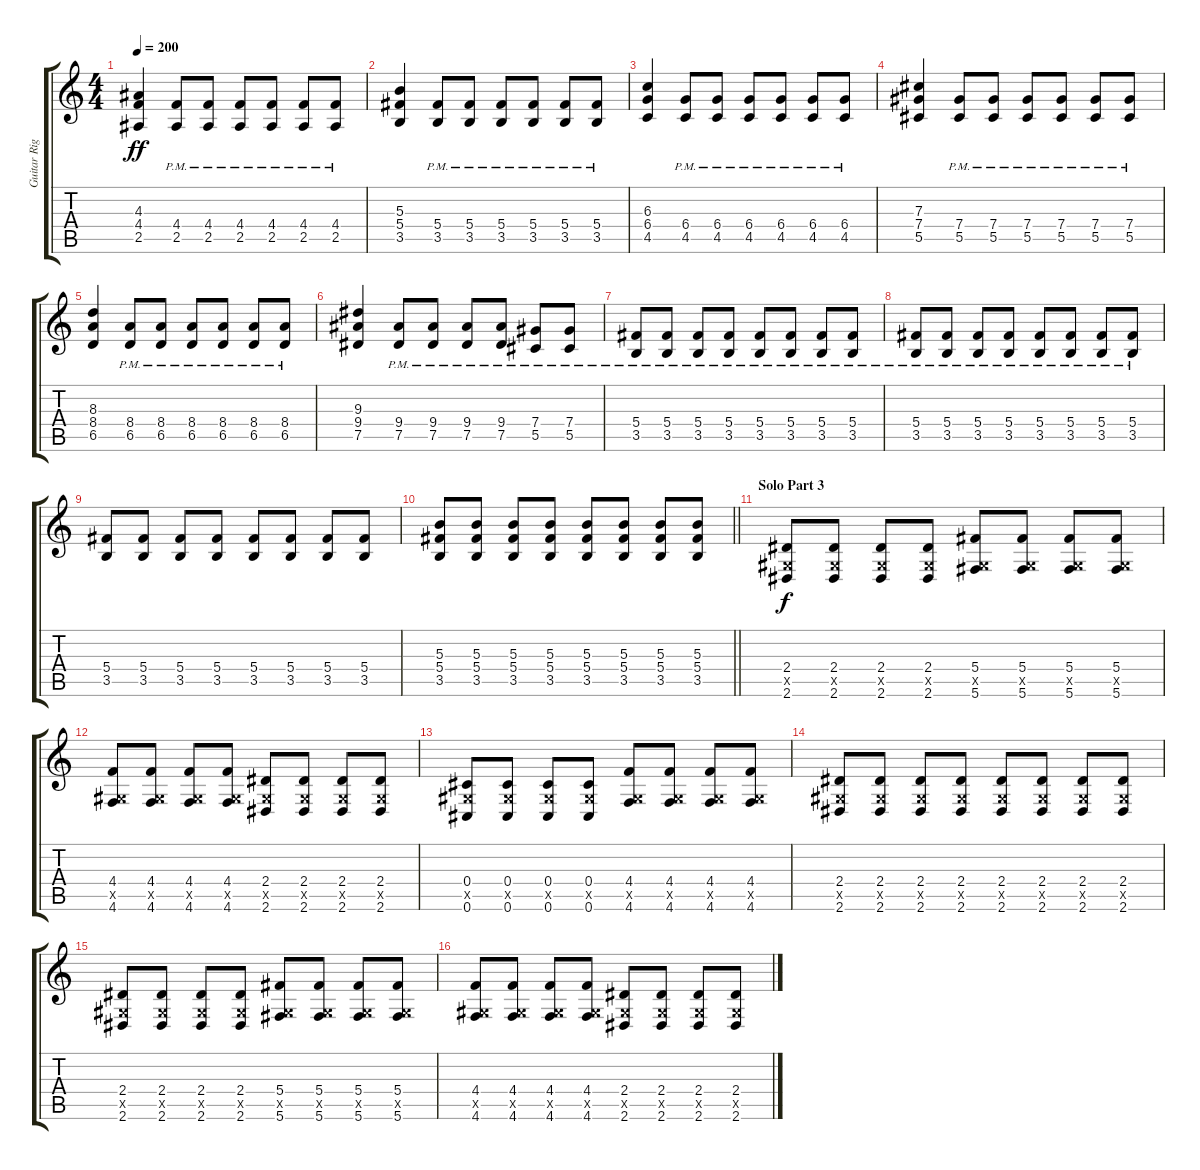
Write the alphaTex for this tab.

\track ("Guitar Right" "Guitar Rig") {instrument distortionguitar}
\staff {score tabs}
\tuning (Eb4 Bb3 Gb3 Db3 Ab2 Db2) {hide}
\ts (4 4)
\tempo 200
\clef g2
\ks c
(4.3 4.4 2.5).4{dy ff} (4.4{pm} 2.5{pm}).8 (4.4{pm} 2.5{pm}).8 (4.4{pm} 2.5{pm}).8 (4.4{pm} 2.5{pm}).8 (4.4{pm} 2.5{pm}).8 (4.4{pm} 2.5{pm}).8 |
(5.3 5.4 3.5).4 (5.4{pm} 3.5{pm}).8 (5.4{pm} 3.5{pm}).8 (5.4{pm} 3.5{pm}).8 (5.4{pm} 3.5{pm}).8 (5.4{pm} 3.5{pm}).8 (5.4{pm} 3.5{pm}).8 |
(6.3 6.4 4.5).4 (6.4{pm} 4.5{pm}).8 (6.4{pm} 4.5{pm}).8 (6.4{pm} 4.5{pm}).8 (6.4{pm} 4.5{pm}).8 (6.4{pm} 4.5{pm}).8 (6.4{pm} 4.5{pm}).8 |
(7.3 7.4 5.5).4 (7.4{pm} 5.5{pm}).8 (7.4{pm} 5.5{pm}).8 (7.4{pm} 5.5{pm}).8 (7.4{pm} 5.5{pm}).8 (7.4{pm} 5.5{pm}).8 (7.4{pm} 5.5{pm}).8 |
(8.3 8.4 6.5).4 (8.4{pm} 6.5{pm}).8 (8.4{pm} 6.5{pm}).8 (8.4{pm} 6.5{pm}).8 (8.4{pm} 6.5{pm}).8 (8.4{pm} 6.5{pm}).8 (8.4{pm} 6.5{pm}).8 |
(9.3 9.4 7.5).4 (9.4{pm} 7.5{pm}).8 (9.4{pm} 7.5{pm}).8 (9.4{pm} 7.5{pm}).8 (9.4{pm} 7.5{pm}).8 (7.4{pm} 5.5{pm}).8 (7.4{pm} 5.5{pm}).8 |
(5.4{pm} 3.5{pm}).8 (5.4{pm} 3.5{pm}).8 (5.4{pm} 3.5{pm}).8 (5.4{pm} 3.5{pm}).8 (5.4{pm} 3.5{pm}).8 (5.4{pm} 3.5{pm}).8 (5.4{pm} 3.5{pm}).8 (5.4{pm} 3.5{pm}).8 |
(5.4{pm} 3.5{pm}).8 (5.4{pm} 3.5{pm}).8 (5.4{pm} 3.5{pm}).8 (5.4{pm} 3.5{pm}).8 (5.4{pm} 3.5{pm}).8 (5.4{pm} 3.5{pm}).8 (5.4{pm} 3.5{pm}).8 (5.4{pm} 3.5{pm}).8 |
(5.4 3.5).8 (5.4 3.5).8 (5.4 3.5).8 (5.4 3.5).8 (5.4 3.5).8 (5.4 3.5).8 (5.4 3.5).8 (5.4 3.5).8 |
\barLineRight lightlight
(5.3 5.4 3.5).8 (5.3 5.4 3.5).8 (5.3 5.4 3.5).8 (5.3 5.4 3.5).8 (5.3 5.4 3.5).8 (5.3 5.4 3.5).8 (5.3 5.4 3.5).8 (5.3 5.4 3.5).8 |
\section ("" "Solo Part 3")
(2.4 0.5{x} 2.6).8{dy f} (2.4 0.5{x} 2.6).8 (2.4 0.5{x} 2.6).8 (2.4 0.5{x} 2.6).8 (5.4 0.5{x} 5.6).8 (5.4 0.5{x} 5.6).8 (5.4 0.5{x} 5.6).8 (5.4 0.5{x} 5.6).8 |
(4.4 0.5{x} 4.6).8 (4.4 0.5{x} 4.6).8 (4.4 0.5{x} 4.6).8 (4.4 0.5{x} 4.6).8 (2.4 0.5{x} 2.6).8 (2.4 0.5{x} 2.6).8 (2.4 0.5{x} 2.6).8 (2.4 0.5{x} 2.6).8 |
(0.4 0.5{x} 0.6).8 (0.4 0.5{x} 0.6).8 (0.4 0.5{x} 0.6).8 (0.4 0.5{x} 0.6).8 (4.4 0.5{x} 4.6).8 (4.4 0.5{x} 4.6).8 (4.4 0.5{x} 4.6).8 (4.4 0.5{x} 4.6).8 |
(2.4 0.5{x} 2.6).8 (2.4 0.5{x} 2.6).8 (2.4 0.5{x} 2.6).8 (2.4 0.5{x} 2.6).8 (2.4 0.5{x} 2.6).8 (2.4 0.5{x} 2.6).8 (2.4 0.5{x} 2.6).8 (2.4 0.5{x} 2.6).8 |
(2.4 0.5{x} 2.6).8 (2.4 0.5{x} 2.6).8 (2.4 0.5{x} 2.6).8 (2.4 0.5{x} 2.6).8 (5.4 0.5{x} 5.6).8 (5.4 0.5{x} 5.6).8 (5.4 0.5{x} 5.6).8 (5.4 0.5{x} 5.6).8 |
(4.4 0.5{x} 4.6).8 (4.4 0.5{x} 4.6).8 (4.4 0.5{x} 4.6).8 (4.4 0.5{x} 4.6).8 (2.4 0.5{x} 2.6).8 (2.4 0.5{x} 2.6).8 (2.4 0.5{x} 2.6).8 (2.4 0.5{x} 2.6).8
